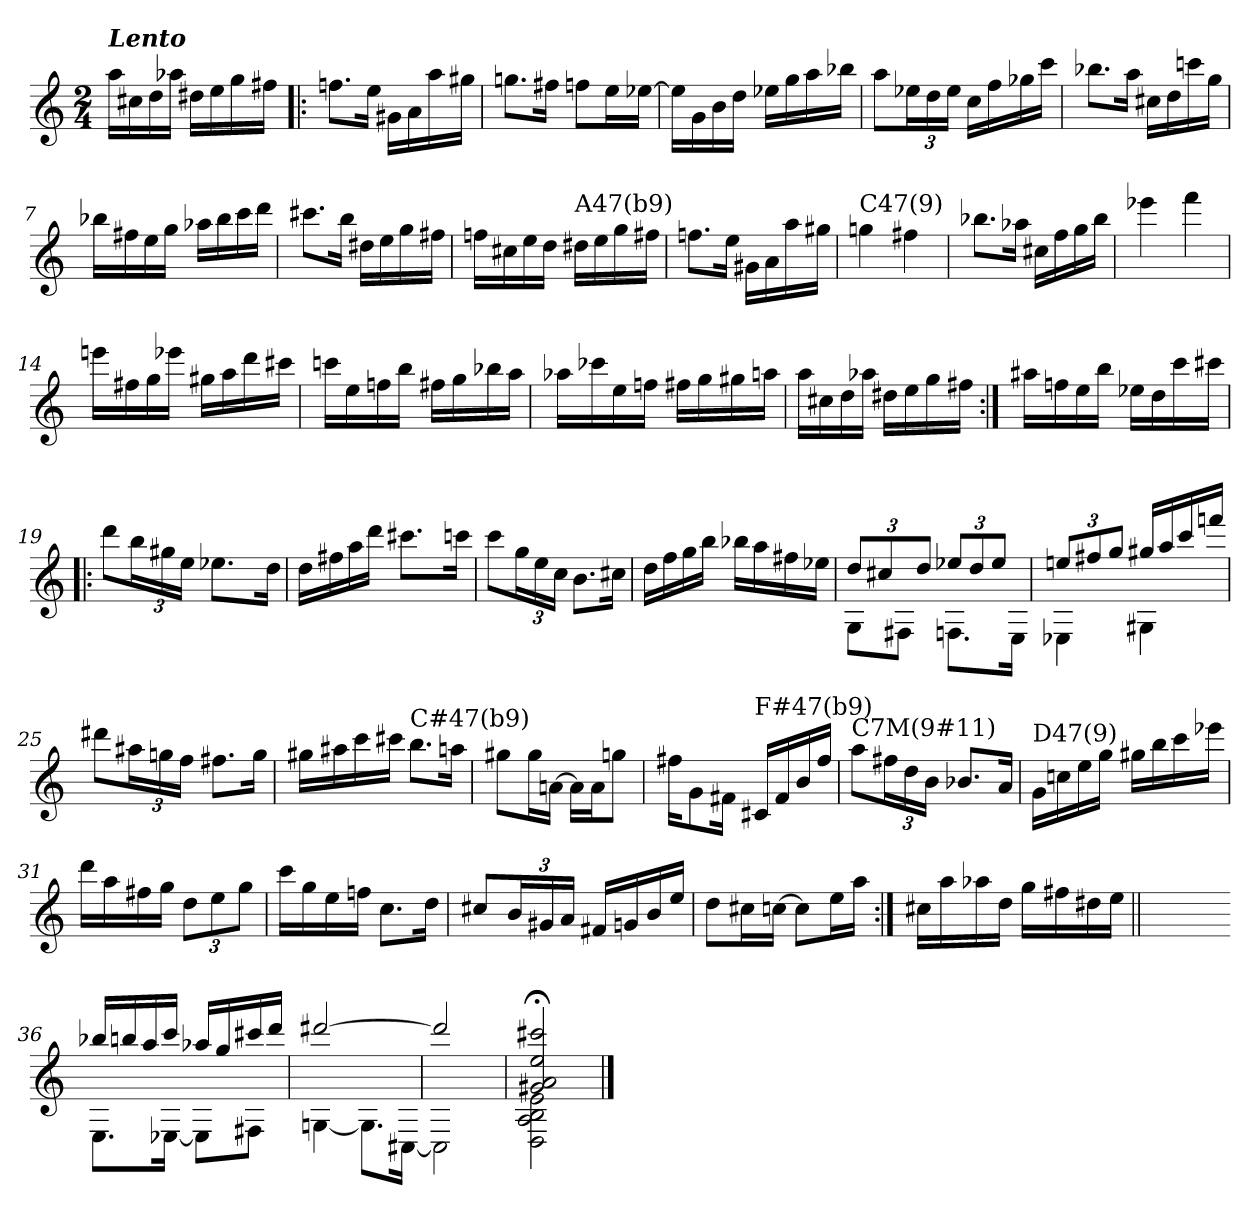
**kern
*part1
*staff1
*clefG2
*k[]
*C:
*M2/4
=1
!LO:TX:a:Bi:t=Lento
16aa\LL
16cc#X\
16dd\
16aa-X\JJ
16dd#X\LL
16ee\
16gg\
16ff#X\JJ
=2!|:
8.ffn\L
16ee\Jk
16g#X\LL
16a\
16aa\
16gg#X\JJ
=3
8.ggn\L
16ff#X\Jk
8ffn\L
16ee\L
[16ee-X\JJ
=4
16ee-\LL]
16g\
16b\
16dd\JJ
16ee-X\LL
16gg\
16aa\
16bb-X\JJ
!!LO:LB:g=z
=5
8aa\L
24ee-X\L
24dd\
24ee-\JJ
16cc\LL
16ff\
16gg-X\
16ccc\JJ
=6
8.bb-X\L
16aa\Jk
16cc#X\LL
16dd\
16cccn\
16gg\JJ
=7
16bb-X\LL
16ff#X\
16ee\
16gg\JJ
16aa-X\LL
16bb-\
16ccc\
16ddd\JJ
=8
8.ccc#X\L
16bb\Jk
16dd#X\LL
16ee\
16gg\
16ff#X\JJ
!!LO:LB:g=z
=9
16ffn\LL
16cc#X\
16ee\
16dd\JJ
!LO:TX:a:t=A47(b9)
16dd#X\LL
16ee\
16gg\
16ff#X\JJ
=10
8.ffn\L
16ee\Jk
16g#X\LL
16a\
16aa\
16gg#X\JJ
=11
!LO:TX:a:t=C47(9)
4ggn\
4ff#X\
=12
8.bb-X\L
16aa-X\Jk
16cc#X\LL
16ff\
16gg\
16bb-\JJ
!!LO:LB:g=z
=13
4eee-X\
4fff\
=14
16eeen\LL
16ff#X\
16gg\
16eee-X\JJ
16gg#X\LL
16aa\
16ddd\
16ccc#X\JJ
=15
16cccn\LL
16ee\
16ffn\
16bb\JJ
16ff#X\LL
16gg\
16bb-X\
16aa\JJ
=16
16aa-X\LL
16ccc-X\
16ee\
16ffn\JJ
16ff#X\LL
16gg\
16gg#X\
16aan\JJ
!!LO:LB:g=z
=17
16aa\LL
16cc#X\
16dd\
16aa-X\JJ
16dd#X\LL
16ee\
16gg\
16ff#X\JJ
=18:|!
16aa#X\LL
16ffn\
16ee\
16bb\JJ
16ee-X\LL
16dd\
16ccc\
16ccc#X\JJ
=19!|:
*^
8ddd\L	4ryy
24bb\L	.
24gg#X\	.
24ee\JJ	.
8.ee-X\L	16ryy
.	16ryy
.	16ryy
16dd\Jk	16ryy
=20	=20
16dd\LL	4ryy
16ff#X\	.
16aa\	.
16ddd\JJ	.
8.ccc#X\L	16ryy
.	16ryy
.	16ryy
16cccn\Jk	16ryy
*v	*v
!!LO:LB:g=z
=21
8ccc\L
24gg\L
24ee\
24cc\JJ
8.b\L
16cc#X\Jk
=22
16dd\LL
16ff\
16gg\
16bb\JJ
16bb-X\LL
16aa\
16ff#X\
16ee-X\JJ
=23
*^
12dd/L	8G\L
12cc#X/	.
.	8F#X\J
12dd/J	.
12ee-X/L	8.Fn\L
12dd/	.
12ee-/J	.
.	16E\Jk
=24	=24
12een/L	4E-X\
12ff#X/	.
12gg/J	.
16gg#X/LL	4G#X\
16aa/	.
16ccc/	.
16fffn/JJ	.
*v	*v
!!LO:LB:g=z
=25
8ddd#X\L
24aa#X\L
24ggni\
24ff\JJ
8.ff#X\L
16gg\Jk
=26
16gg#X\LL
16aa#X\
16ccc\
16ccc#X\JJ
!LO:TX:a:t=C#47(b9)
8.bb\L
16aan\Jk
=27
8gg#X\L
16gg#\L
[16ani\JJ
16a\LL]
16a\J
8ggn\J
=28
16ff#X\KL
8g\
16f#X\Jk
!LO:TX:a:t=F#47(b9)
16c#X/LL
16f#/
16b/
16ff#/JJ
!!LO:LB:g=z
=29
!LO:TX:a:t=C7M(9#11)
8aa\L
24ff#X\L
24dd\
24b\JJ
8.b-X/L
16a/Jk
=30
!LO:TX:a:t=D47(9)
16g\LL
16ccn\
16ee\
16gg\JJ
16gg#X\LL
16bb\
16ccc\
16eee-X\JJ
=31
16ddd\LL
16aa\
16ff#X\
16gg\JJ
12dd\L
12ee\
12gg\J
=32
16ccc\LL
16gg\
16ee\
16ffn\JJ
8.cc\L
16dd\Jk
!!LO:PB:g=z
=33
8cc#X/L
24b/L
24g#X/
24a/JJ
16f#X/LL
16gn/
16b/
16ee/JJ
=34
8dd\L
16cc#X\L
[16ccn\JJ
8cc\L]
16ee\L
16aa\JJ
=35:|!
16cc#X\LL
16aa\
16aa-X\
16dd\JJ
16gg\LL
16ff#X\
16dd#X\
16ee\JJ
=35X1||
*stria0
2ryy
!!LO:LB:g=z
=36-
*stria5
*^
16bb-X/LL	8.E\L
16bbn/	.
16aa/	.
16ccc/JJ	[<16E-X\Jk
16aa-X/LL	8E-\L]
16gg/	.
16ccc#X/	8F#X\J
16ddd/JJ	.
=37	=37
[>2ddd#X/	[<4Gni\
.	8.G\L]
.	[<16C#X\Jk
=38	=38
2ddd#/]	2C#\]
=39	=39
2g#X/;< 2a/;< 2ee/;< 2ccc#X/;<	2D\ 2A\ 2B\ 2e\
*v	*v
==
*-
